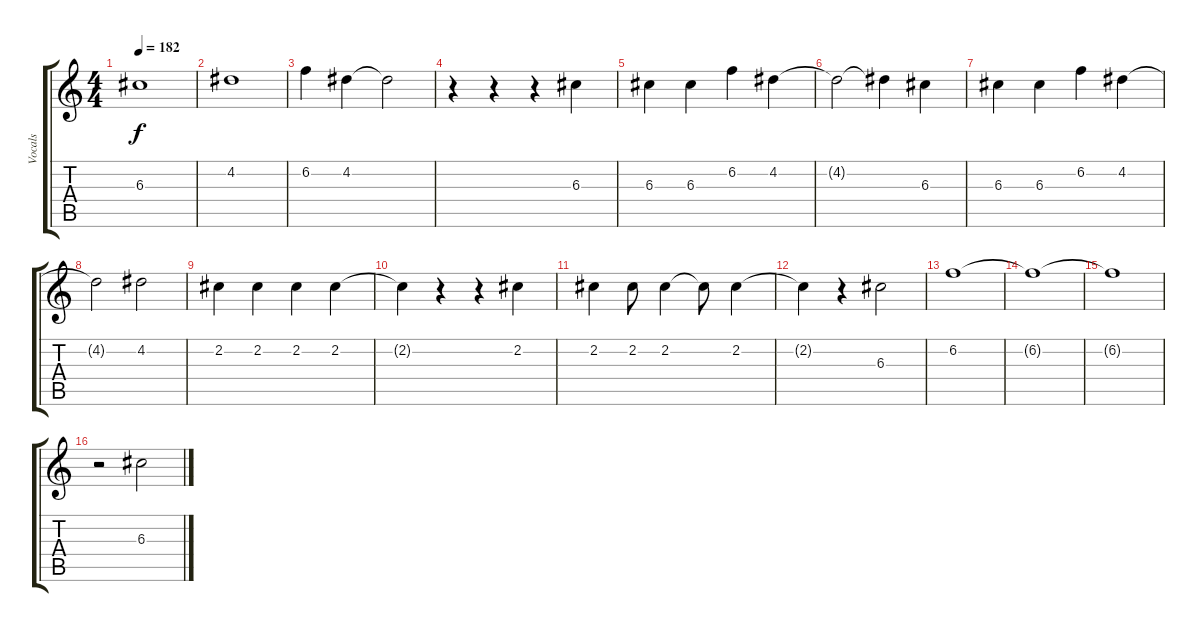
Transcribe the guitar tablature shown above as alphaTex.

\track ("Vocals" "Vocals") {instrument acousticguitarsteel}
\staff {score tabs}
\tuning (E4 B3 G3 D3 A2 E2) {hide}
\ts (4 4)
\tempo 182
\clef g2
\ks c
6.3.1{dy f} |
4.2.1 |
6.2.4 4.2.4 4.2{t}.2 |
r.4 r.4 r.4 6.3.4 |
6.3.4 6.3.4 6.2.4 4.2.4 |
4.2{t}.2 4.2{t}.4 6.3.4 |
6.3.4 6.3.4 6.2.4 4.2.4 |
4.2{t}.2 4.2.2 |
2.2.4 2.2.4 2.2.4 2.2.4 |
2.2{t}.4 r.4 r.4 2.2.4 |
2.2.4 2.2.8 2.2.4 2.2{t}.8 2.2.4 |
2.2{t}.4 r.4 6.3.2 |
6.2.1 |
6.2{t}.1 |
6.2{t}.1 |
r.2 6.3.2
